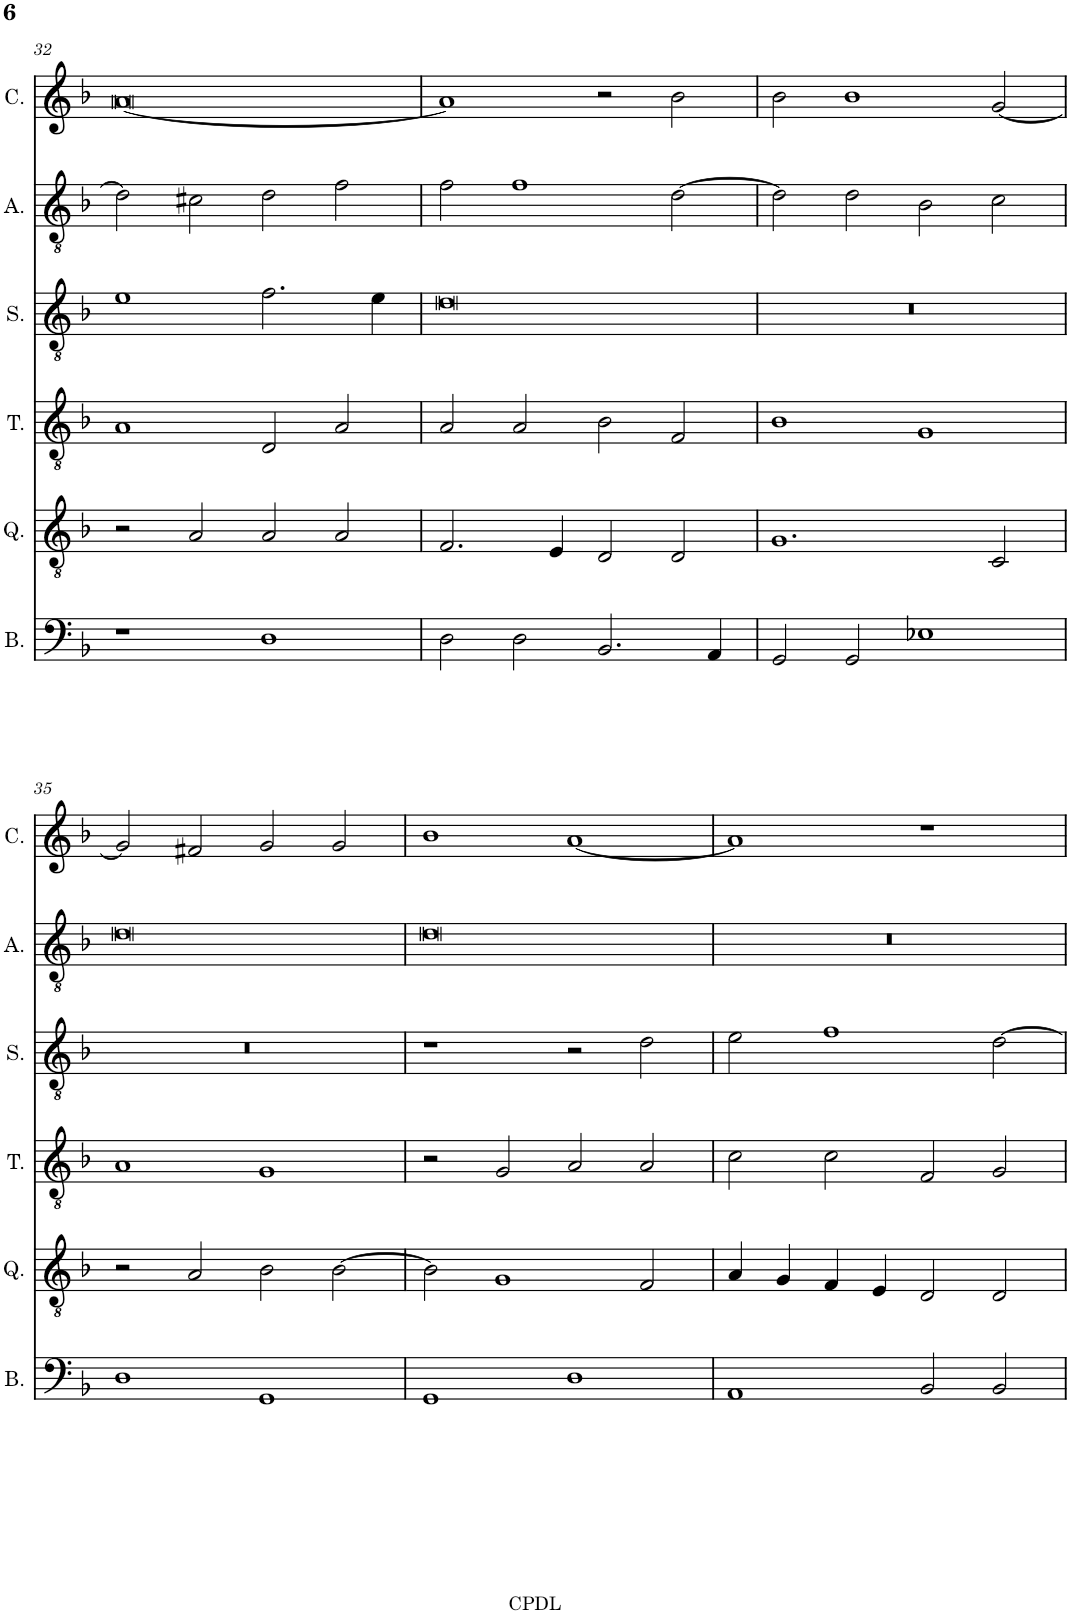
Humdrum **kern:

**kern	**kern	**kern	**kern	**kern	**kern
*part6	*part5	*part4	*part3	*part2	*part1
*staff6	*staff5	*staff4	*staff3	*staff2	*staff1
*I"Bassus	*I"Quintus	*I"Tenor	*I"Sextus	*I"Altus	*I"Cantus
*I'B.	*I'Q.	*I'T.	*I'S.	*I'A.	*I'C.
!!LO:PB:g=z
*clefF4	*clefGv2	*clefGv2	*clefGv2	*clefGv2	*clefG2
*k[b-]	*k[b-]	*k[b-]	*k[b-]	*k[b-]	*k[b-]
*F:	*F:	*F:	*F:	*F:	*F:
*M4/2	*M4/2	*M4/2	*M4/2	*M4/2	*M4/2
=32	=32	=32	=32	=32	=32
1r	2r	1A	1e	2d\]	[0a
.	2A/	.	.	2c#X\	.
1D	2A/	2D/	2.f\	2d\	.
.	2A/	2A/	.	2f\	.
.	.	.	4e\	.	.
=33	=33	=33	=33	=33	=33
2D\	2.F/	2A/	0d	2f\	1a]
2D\	.	2A/	.	1f	.
.	4E/	.	.	.	.
2.BB-/	2D/	2B-\	.	.	2r
.	2D/	2F/	.	[2d\	2b-\
4AA/	.	.	.	.	.
=34	=34	=34	=34	=34	=34
2GG/	1.G	1B-	0r	2d\]	2b-\
2GG/	.	.	.	2d\	1b-
1E-X	.	1G	.	2B-\	.
.	2C/	.	.	2c\	[2g/
!!LO:LB:g=z
=35	=35	=35	=35	=35	=35
1D	2r	1A	0r	0d	2g/]
.	2A/	.	.	.	2f#X/
1GG	2B-\	1G	.	.	2g/
.	[2B-\	.	.	.	2g/
=36	=36	=36	=36	=36	=36
1GG	2B-\]	2r	1r	0d	1b-
.	1G	2G/	.	.	.
1D	.	2A/	2r	.	[1a
.	2F/	2A/	2d\	.	.
=37	=37	=37	=37	=37	=37
1AA	4A/	2c\	2e\	0r	1a]
.	4G/	.	.	.	.
.	4F/	2c\	1f	.	.
.	4E/	.	.	.	.
2BB-/	2D/	2F/	.	.	1r
2BB-/	2D/	2G/	[2d\	.	.
=	=	=	=	=	=
*-	*-	*-	*-	*-	*-
